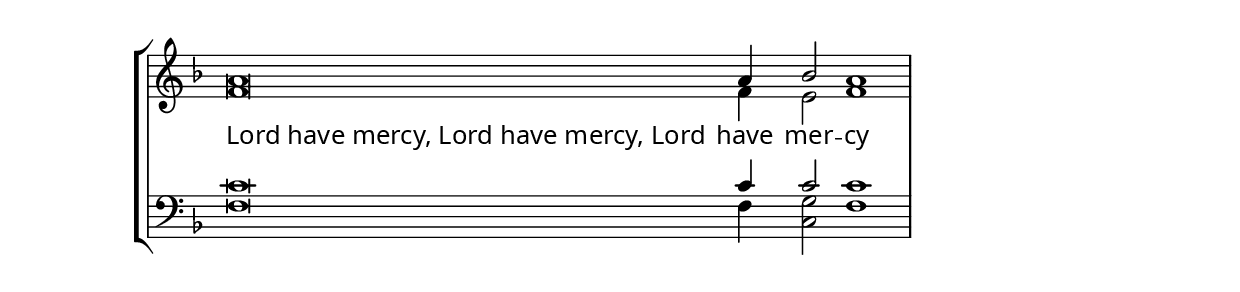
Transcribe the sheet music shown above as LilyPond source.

\version "2.24.4"

\paper {
    #(define fonts
        (set-global-fonts
            #:roman "EB Garamond SemiBold"
    ))
}


keyTime = { \key f \major}

SopMusic    = \relative {a'\breve a4 bes2 a1}
AltoMusic   = \relative {f'\breve f4 e2 f1}
TenorMusic  = \relative {c'\breve  c4 c2 c1}
BassMusic   = \relative {f\breve f4 <<c2 g'2>> f1}

VerseOne = \lyricmode {
    \once \override LyricText.self-alignment-X = #-1
    "Lord have mercy, Lord have mercy, Lord" have mer -- cy
    }


\score {
    \new StaffGroup <<
        \new Staff \with {midiInstrument = "choir aahs"} <<
            \clef "treble"
            \new Voice = "Sop"  { \voiceOne \keyTime \SopMusic \bar "|"}
            \new Voice = "Alto" { \voiceTwo \AltoMusic }
            \new Lyrics \lyricsto "Sop" { \VerseOne }
        >>
        \new Staff \with {midiInstrument = "choir aahs"} <<
            \clef "bass"
            \new Voice = "Tenor" { \voiceOne \keyTime \TenorMusic \bar "|"}
            \new Voice = "Bass" { \voiceTwo \BassMusic} 
        >>
    >>
    \layout {
        \context {
            \Staff
                \remove Time_signature_engraver
                measureBarType = #'()
                forbidBreakBetweenBarLines = ##f
        }
        \context {
            \Lyrics
                \override LyricSpace.minimum-distance = #1.0
        }
    }
    \midi {
        \tempo 4 = 120
    }
}
